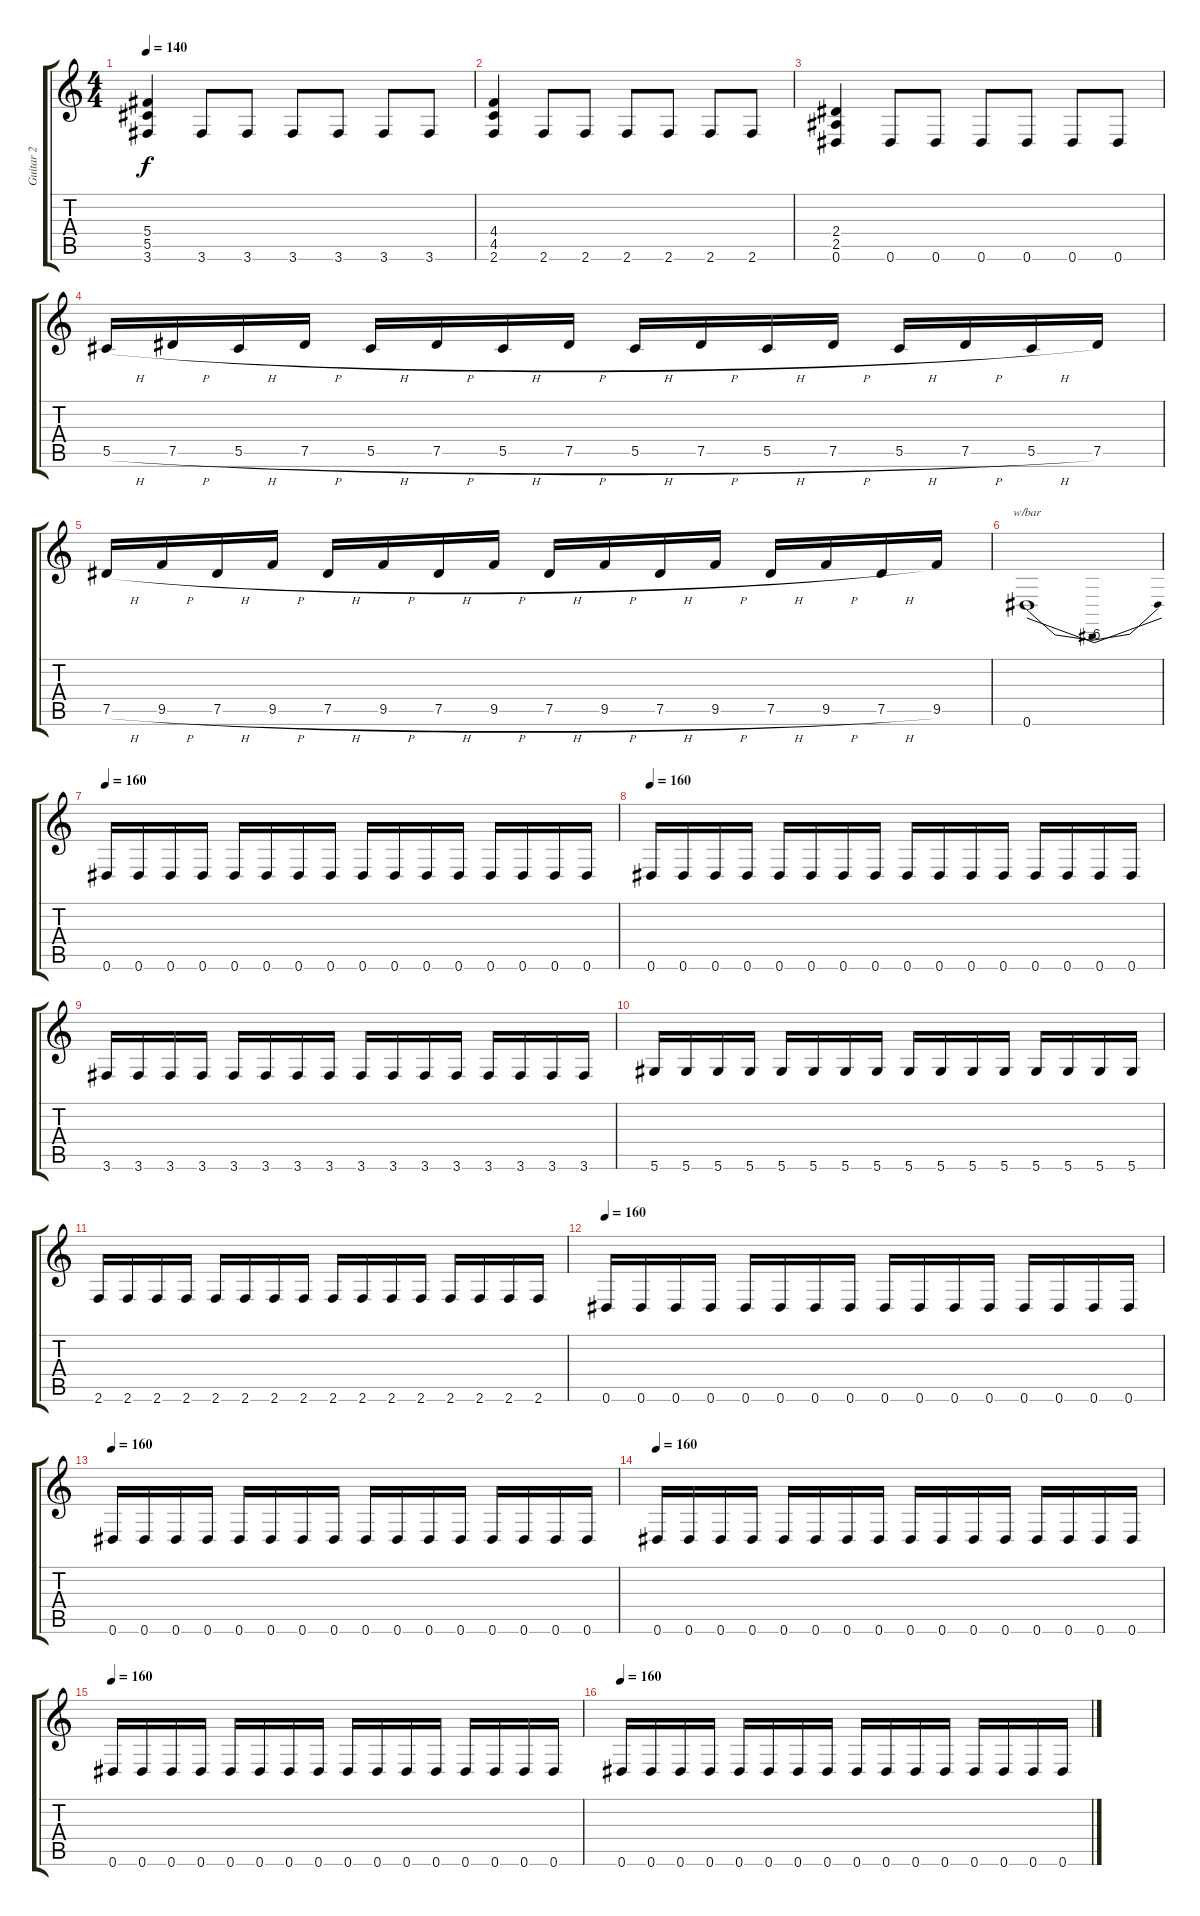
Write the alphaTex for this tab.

\track ("Guitar 2" "Guitar 2") {instrument distortionguitar}
\staff {score tabs}
\tuning (Eb4 Bb3 Gb3 Db3 Ab2 Eb2) {hide}
\ts (4 4)
\tempo 140
\clef g2
\ks c
(5.4 5.5 3.6).4{dy f} 3.6.8 3.6.8 3.6.8 3.6.8 3.6.8 3.6.8 |
(4.4 4.5 2.6).4 2.6.8 2.6.8 2.6.8 2.6.8 2.6.8 2.6.8 |
(2.4 2.5 0.6).4 0.6.8 0.6.8 0.6.8 0.6.8 0.6.8 0.6.8 |
5.5{h}.16 7.5{h}.16 5.5{h}.16 7.5{h}.16 5.5{h}.16 7.5{h}.16 5.5{h}.16 7.5{h}.16 5.5{h}.16 7.5{h}.16 5.5{h}.16 7.5{h}.16 5.5{h}.16 7.5{h}.16 5.5{h}.16 7.5.16 |
7.5{h}.16 9.5{h}.16 7.5{h}.16 9.5{h}.16 7.5{h}.16 9.5{h}.16 7.5{h}.16 9.5{h}.16 7.5{h}.16 9.5{h}.16 7.5{h}.16 9.5{h}.16 7.5{h}.16 9.5{h}.16 7.5{h}.16 9.5.16 |
0.6.1{tbe (dip default 0 0 30 -24 60 0)} |
\tempo 160
0.6.16 0.6.16 0.6.16 0.6.16 0.6.16 0.6.16 0.6.16 0.6.16 0.6.16 0.6.16 0.6.16 0.6.16 0.6.16 0.6.16 0.6.16 0.6.16 |
\tempo 160
0.6.16 0.6.16 0.6.16 0.6.16 0.6.16 0.6.16 0.6.16 0.6.16 0.6.16 0.6.16 0.6.16 0.6.16 0.6.16 0.6.16 0.6.16 0.6.16 |
3.6.16 3.6.16 3.6.16 3.6.16 3.6.16 3.6.16 3.6.16 3.6.16 3.6.16 3.6.16 3.6.16 3.6.16 3.6.16 3.6.16 3.6.16 3.6.16 |
5.6.16 5.6.16 5.6.16 5.6.16 5.6.16 5.6.16 5.6.16 5.6.16 5.6.16 5.6.16 5.6.16 5.6.16 5.6.16 5.6.16 5.6.16 5.6.16 |
2.6.16 2.6.16 2.6.16 2.6.16 2.6.16 2.6.16 2.6.16 2.6.16 2.6.16 2.6.16 2.6.16 2.6.16 2.6.16 2.6.16 2.6.16 2.6.16 |
\tempo 160
0.6.16 0.6.16 0.6.16 0.6.16 0.6.16 0.6.16 0.6.16 0.6.16 0.6.16 0.6.16 0.6.16 0.6.16 0.6.16 0.6.16 0.6.16 0.6.16 |
\tempo 160
0.6.16 0.6.16 0.6.16 0.6.16 0.6.16 0.6.16 0.6.16 0.6.16 0.6.16 0.6.16 0.6.16 0.6.16 0.6.16 0.6.16 0.6.16 0.6.16 |
\tempo 160
0.6.16 0.6.16 0.6.16 0.6.16 0.6.16 0.6.16 0.6.16 0.6.16 0.6.16 0.6.16 0.6.16 0.6.16 0.6.16 0.6.16 0.6.16 0.6.16 |
\tempo 160
0.6.16 0.6.16 0.6.16 0.6.16 0.6.16 0.6.16 0.6.16 0.6.16 0.6.16 0.6.16 0.6.16 0.6.16 0.6.16 0.6.16 0.6.16 0.6.16 |
\tempo 160
0.6.16 0.6.16 0.6.16 0.6.16 0.6.16 0.6.16 0.6.16 0.6.16 0.6.16 0.6.16 0.6.16 0.6.16 0.6.16 0.6.16 0.6.16 0.6.16
